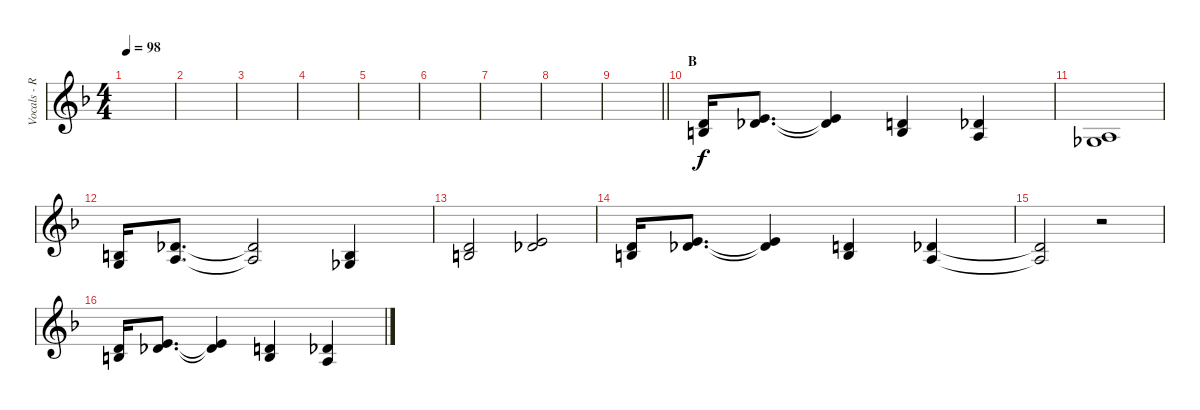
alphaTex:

\track ("Vocals - Ruki" "Vocals - R") {instrument lead6voice}
\staff {score}
\tuning (Db4 Ab3 E3 B2 Gb2 Db2) {hide}
\ts (4 4)
\tempo 98
\clef g2
\ks f
|
|
|
|
|
|
|
|
\barLineRight lightlight
|
\section ("" "B")
(1.1 3.2).16 (3.1 5.2).8{d} (3.1{t} 5.2{t}).4 (1.1 3.2).4 (0.1 1.2).4 |
(1.2 2.3).1 |
(3.2 3.3).16 (0.1 1.2).8{d} (0.1{t} 1.2{t}).2 (3.2 2.3).4 |
(1.1 3.2).2 (3.1 5.2).2 |
(1.1 3.2).16 (3.1 5.2).8{d} (3.1{t} 5.2{t}).4 (1.1 3.2).4 (0.1 1.2).4 |
(0.1{t} 1.2{t}).2 r.2 |
(1.1 3.2).16 (3.1 5.2).8{d} (3.1{t} 5.2{t}).4 (1.1 3.2).4 (0.1 1.2).4
